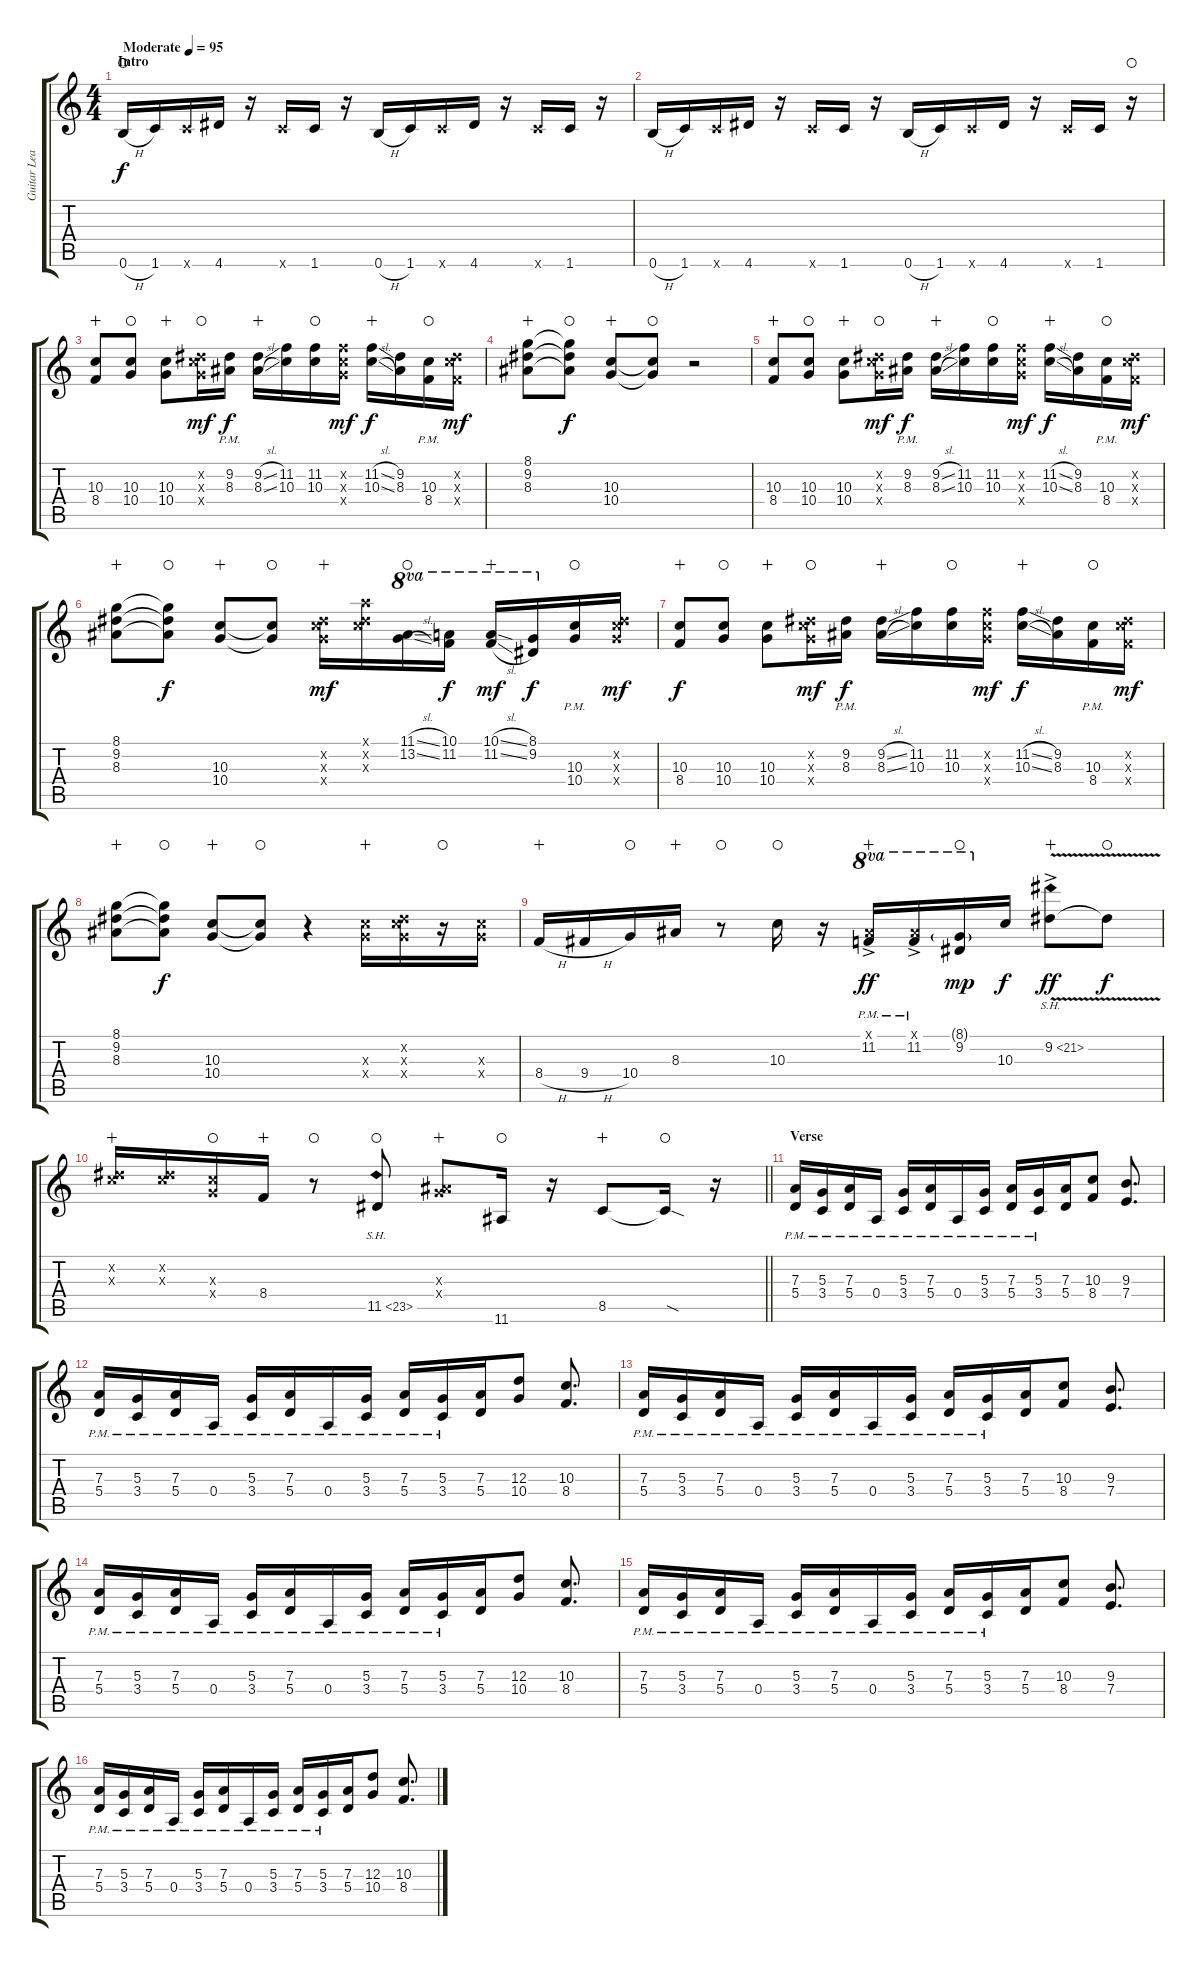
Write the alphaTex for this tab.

\track ("Guitar Lead" "Guitar Lea") {instrument overdrivenguitar}
\staff {score tabs}
\tuning (B3 Gb3 D3 A2 E2 B1) {hide}
\ts (4 4)
\section ("" "Intro")
\tempo (95 "Moderate")
\clef g2
\ks c
0.6{h}.16{ot 8vb dy f instrument overdrivenguitar waho} 1.6.16{ot 8vb} 1.6{x}.16{ot 8vb} 4.6.16{ot 8vb} r.16 1.6{x}.16{ot 8vb} 1.6.16{ot 8vb} r.16 0.6{h}.16{ot 8vb} 1.6.16{ot 8vb} 1.6{x}.16{ot 8vb} 4.6.16{ot 8vb} r.16 1.6{x}.16{ot 8vb} 1.6.16{ot 8vb} r.16 |
0.6{h}.16{ot 8vb} 1.6.16{ot 8vb} 1.6{x}.16{ot 8vb} 4.6.16{ot 8vb} r.16 1.6{x}.16{ot 8vb} 1.6.16{ot 8vb} r.16 0.6{h}.16{ot 8vb} 1.6.16{ot 8vb} 1.6{x}.16{ot 8vb} 4.6.16{ot 8vb} r.16 1.6{x}.16{ot 8vb} 1.6.16{ot 8vb} r.16{waho} |
(10.3 8.4).8{instrument overdrivenguitar wahc} (10.3 10.4).8{waho} (10.3 10.4).8{wahc} (9.2{x} 10.3{x} 10.4{x}).16{dy mf waho} (9.2{pm} 8.3{pm}).16{dy f} (9.2{sl} 8.3{sl}).16{wahc} (11.2 10.3).16 (11.2 10.3).16{waho} (11.2{x} 10.3{x} 10.4{x}).16{dy mf} (11.2{sl} 10.3{sl}).16{dy f wahc} (9.2 8.3).16 (10.3{pm} 8.4{pm}).16{waho} (9.2{x} 10.3{x} 8.4{x}).16{dy mf} |
(8.1 9.2 8.3).8{wahc} (8.1{t} 9.2{t} 8.3{t}).8{dy f waho} (10.3 10.4).8{wahc} (10.3{t} 10.4{t}).8{waho} r.2 |
(10.3 8.4).8{wahc} (10.3 10.4).8{waho} (10.3 10.4).8{wahc} (9.2{x} 10.3{x} 10.4{x}).16{dy mf waho} (9.2{pm} 8.3{pm}).16{dy f} (9.2{sl} 8.3{sl}).16{wahc} (11.2 10.3).16 (11.2 10.3).16{waho} (11.2{x} 10.3{x} 10.4{x}).16{dy mf} (11.2{sl} 10.3{sl}).16{dy f wahc} (9.2 8.3).16 (10.3{pm} 8.4{pm}).16{waho} (9.2{x} 10.3{x} 8.4{x}).16{dy mf} |
(8.1 9.2 8.3).8{wahc} (8.1{t} 9.2{t} 8.3{t}).8{dy f waho} (10.3 10.4).8{wahc} (10.3{t} 10.4{t}).8{waho} (9.2{x} 10.3{x} 10.4{x}).16{dy mf wahc} (10.1{x} 9.2{x} 10.3{x}).16 (11.1{sl} 13.2{sl}).16{ot 8va waho} (10.1 11.2).16{ot 8va dy f} (10.1{sl} 11.2{sl}).16{ot 8va dy mf wahc} (8.1 9.2).16{ot 8va dy f} (10.3{pm} 10.4{pm}).16{waho} (9.2{x} 10.3{x} 10.4{x}).16{dy mf} |
(10.3 8.4).8{dy f wahc} (10.3 10.4).8{waho} (10.3 10.4).8{wahc} (9.2{x} 10.3{x} 10.4{x}).16{dy mf waho} (9.2{pm} 8.3{pm}).16{dy f} (9.2{sl} 8.3{sl}).16{wahc} (11.2 10.3).16 (11.2 10.3).16{waho} (11.2{x} 10.3{x} 10.4{x}).16{dy mf} (11.2{sl} 10.3{sl}).16{dy f wahc} (9.2 8.3).16 (10.3{pm} 8.4{pm}).16{waho} (9.2{x} 10.3{x} 8.4{x}).16{dy mf} |
(8.1 9.2 8.3).8{wahc} (8.1{t} 9.2{t} 8.3{t}).8{dy f waho} (10.3 10.4).8{wahc} (10.3{t} 10.4{t}).8{waho} r.4 (10.3{x} 10.4{x}).16{wahc} (9.2{x} 10.3{x} 10.4{x}).16 r.16{waho} (10.3{x} 10.4{x}).16 |
8.4{h}.16{wahc} 9.4{h}.16 10.4.16{waho} 8.3.16{wahc} r.8{waho} 10.3.16{waho} r.16 (11.1{ac x} 11.2{pm}).16{ot 8va dy ff wahc} (11.1{ac x} 11.2{pm}).16{ot 8va} (8.1{g} 9.2).16{ot 8va dy mp waho} 10.3.16{dy f} 9.2{sh 12 v ac}.8{dy ff wahc} 9.2{t}.8{dy f waho} |
\barLineRight lightlight
(9.2{x} 10.3{x}).16{wahc} (9.2{x} 10.3{x}).16 (10.3{x} 10.4{x}).16{waho} 8.4.16{wahc} r.8{waho} 11.5{sh 12}.8{waho} (8.3{x} 10.4{x}).8{wahc} 11.6.16{waho} r.16 8.5.8{wahc} 8.5{sod t}.16{waho} r.16 |
\section ("" "Verse")
(7.3{pm} 5.4{pm}).16 (5.3{pm} 3.4{pm}).16 (7.3{pm} 5.4{pm}).16 0.4{pm}.16 (5.3{pm} 3.4{pm}).16 (7.3{pm} 5.4{pm}).16 0.4{pm}.16 (5.3{pm} 3.4{pm}).16 (7.3{pm} 5.4{pm}).16 (5.3{pm} 3.4{pm}).16 (7.3 5.4).16 (10.3 8.4).8 (9.3 7.4).8{d} |
(7.3{pm} 5.4{pm}).16 (5.3{pm} 3.4{pm}).16 (7.3{pm} 5.4{pm}).16 0.4{pm}.16 (5.3{pm} 3.4{pm}).16 (7.3{pm} 5.4{pm}).16 0.4{pm}.16 (5.3{pm} 3.4{pm}).16 (7.3{pm} 5.4{pm}).16 (5.3{pm} 3.4{pm}).16 (7.3 5.4).16 (12.3 10.4).8 (10.3 8.4).8{d} |
(7.3{pm} 5.4{pm}).16 (5.3{pm} 3.4{pm}).16 (7.3{pm} 5.4{pm}).16 0.4{pm}.16 (5.3{pm} 3.4{pm}).16 (7.3{pm} 5.4{pm}).16 0.4{pm}.16 (5.3{pm} 3.4{pm}).16 (7.3{pm} 5.4{pm}).16 (5.3{pm} 3.4{pm}).16 (7.3 5.4).16 (10.3 8.4).8 (9.3 7.4).8{d} |
(7.3{pm} 5.4{pm}).16 (5.3{pm} 3.4{pm}).16 (7.3{pm} 5.4{pm}).16 0.4{pm}.16 (5.3{pm} 3.4{pm}).16 (7.3{pm} 5.4{pm}).16 0.4{pm}.16 (5.3{pm} 3.4{pm}).16 (7.3{pm} 5.4{pm}).16 (5.3{pm} 3.4{pm}).16 (7.3 5.4).16 (12.3 10.4).8 (10.3 8.4).8{d} |
(7.3{pm} 5.4{pm}).16 (5.3{pm} 3.4{pm}).16 (7.3{pm} 5.4{pm}).16 0.4{pm}.16 (5.3{pm} 3.4{pm}).16 (7.3{pm} 5.4{pm}).16 0.4{pm}.16 (5.3{pm} 3.4{pm}).16 (7.3{pm} 5.4{pm}).16 (5.3{pm} 3.4{pm}).16 (7.3 5.4).16 (10.3 8.4).8 (9.3 7.4).8{d} |
(7.3{pm} 5.4{pm}).16 (5.3{pm} 3.4{pm}).16 (7.3{pm} 5.4{pm}).16 0.4{pm}.16 (5.3{pm} 3.4{pm}).16 (7.3{pm} 5.4{pm}).16 0.4{pm}.16 (5.3{pm} 3.4{pm}).16 (7.3{pm} 5.4{pm}).16 (5.3{pm} 3.4{pm}).16 (7.3 5.4).16 (12.3 10.4).8 (10.3 8.4).8{d}
